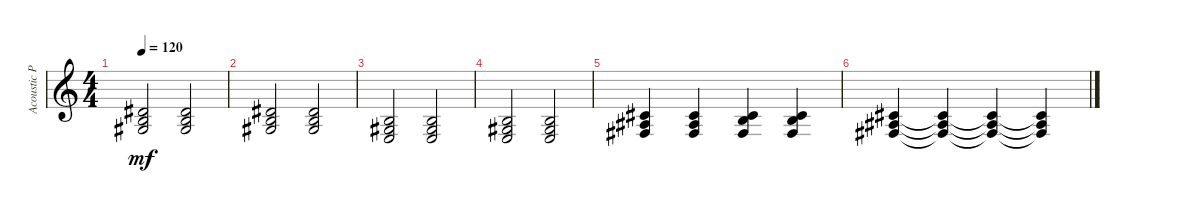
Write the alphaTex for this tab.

\track ("Acoustic Piano" "Acoustic P") {instrument brightacousticpiano}
\staff {score}
\tuning (E4 B3 G3 D3 A2 E2 B1) {hide}
\ts (4 4)
\tempo 120
\clef g2
\ks c
(0.2 1.3 13.4).2{dy mf} (0.2 1.3 13.4).2 |
(0.2 1.3 13.4).2 (0.2 1.3 13.4).2 |
(0.2 1.3 2.4).2 (0.2 1.3 2.4).2 |
(0.2 1.3 2.4).2 (0.2 1.3 2.4).2 |
(2.2 3.3 4.4).4 (2.2 3.3 4.4).4 (0.2 6.3 4.4).4 (0.2 6.3 4.4).4 |
(2.2 3.3 4.4).4 (2.2{t} 3.3{t} 4.4{t}).4 (2.2{t} 3.3{t} 4.4{t}).4 (2.2{t} 3.3{t} 4.4{t}).4
